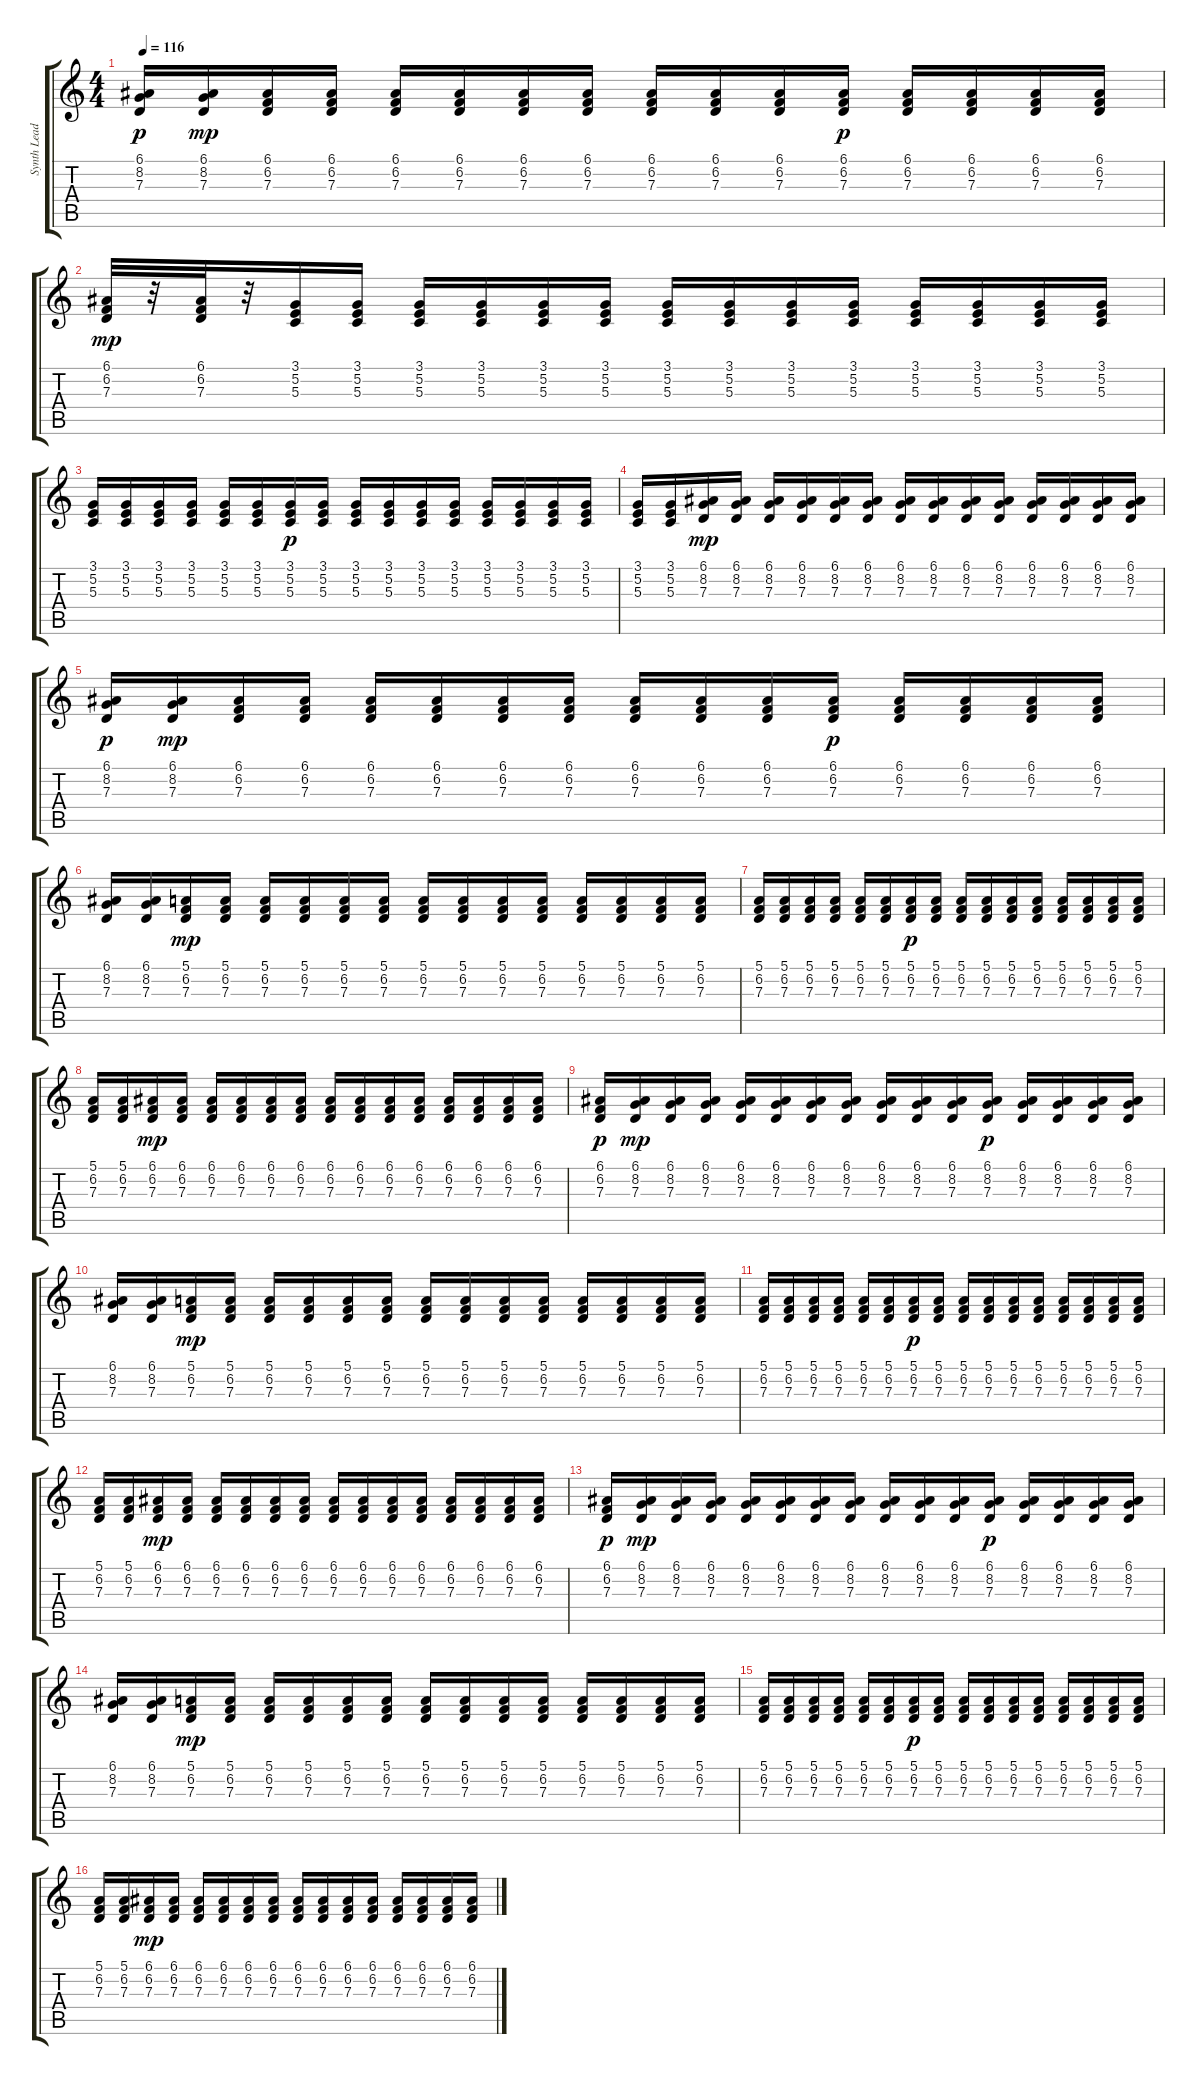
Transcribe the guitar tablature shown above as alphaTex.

\track ("Synth Lead (Square) " "Synth Lead") {instrument lead1square}
\staff {score tabs}
\tuning (E4 B3 G3 D3 A2 E2) {hide}
\ts (4 4)
\tempo 116
\clef g2
\ks c
(6.1 8.2 7.3).16{dy p volume 12} (6.1 8.2 7.3).16{dy mp volume 16} (6.1 6.2 7.3).16 (6.1 6.2 7.3).16{volume 16} (6.1 6.2 7.3).16 (6.1 6.2 7.3).16{volume 15} (6.1 6.2 7.3).16 (6.1 6.2 7.3).16{volume 14} (6.1 6.2 7.3).16 (6.1 6.2 7.3).16{volume 14} (6.1 6.2 7.3).16 (6.1 6.2 7.3).16{dy p volume 14} (6.1 6.2 7.3).16 (6.1 6.2 7.3).16{volume 13} (6.1 6.2 7.3).16 (6.1 6.2 7.3).16{volume 12} |
(6.1 6.2 7.3).32{dy mp} r.32 (6.1 6.2 7.3).32 r.32 (3.1 5.2 5.3).16{volume 16} (3.1 5.2 5.3).16 (3.1 5.2 5.3).16{volume 16} (3.1 5.2 5.3).16 (3.1 5.2 5.3).16{volume 15} (3.1 5.2 5.3).16 (3.1 5.2 5.3).16{volume 14} (3.1 5.2 5.3).16 (3.1 5.2 5.3).16{volume 14} (3.1 5.2 5.3).16 (3.1 5.2 5.3).16{volume 14} (3.1 5.2 5.3).16 (3.1 5.2 5.3).16{volume 13} (3.1 5.2 5.3).16 |
(3.1 5.2 5.3).16{volume 12} (3.1 5.2 5.3).16 (3.1 5.2 5.3).16{volume 12} (3.1 5.2 5.3).16 (3.1 5.2 5.3).16{volume 12} (3.1 5.2 5.3).16 (3.1 5.2 5.3).16{dy p volume 11} (3.1 5.2 5.3).16 (3.1 5.2 5.3).16{volume 10} (3.1 5.2 5.3).16 (3.1 5.2 5.3).16{volume 10} (3.1 5.2 5.3).16 (3.1 5.2 5.3).16{volume 10} (3.1 5.2 5.3).16 (3.1 5.2 5.3).16{volume 9} (3.1 5.2 5.3).16 |
(3.1 5.2 5.3).16{volume 8} (3.1 5.2 5.3).16 (6.1 8.2 7.3).16{dy mp volume 16} (6.1 8.2 7.3).16 (6.1 8.2 7.3).16{volume 16} (6.1 8.2 7.3).16 (6.1 8.2 7.3).16{volume 15} (6.1 8.2 7.3).16 (6.1 8.2 7.3).16{volume 14} (6.1 8.2 7.3).16 (6.1 8.2 7.3).16{volume 14} (6.1 8.2 7.3).16 (6.1 8.2 7.3).16{volume 14} (6.1 8.2 7.3).16 (6.1 8.2 7.3).16{volume 13} (6.1 8.2 7.3).16 |
(6.1 8.2 7.3).16{dy p volume 12} (6.1 8.2 7.3).16{dy mp volume 16} (6.1 6.2 7.3).16 (6.1 6.2 7.3).16{volume 16} (6.1 6.2 7.3).16 (6.1 6.2 7.3).16{volume 15} (6.1 6.2 7.3).16 (6.1 6.2 7.3).16{volume 14} (6.1 6.2 7.3).16 (6.1 6.2 7.3).16{volume 14} (6.1 6.2 7.3).16 (6.1 6.2 7.3).16{dy p volume 14} (6.1 6.2 7.3).16 (6.1 6.2 7.3).16{volume 13} (6.1 6.2 7.3).16 (6.1 6.2 7.3).16{volume 12} |
(6.1 8.2 7.3).16 (6.1 8.2 7.3).16{volume 12} (5.1 6.2 7.3).16{dy mp volume 16} (5.1 6.2 7.3).16 (5.1 6.2 7.3).16{volume 16} (5.1 6.2 7.3).16 (5.1 6.2 7.3).16{volume 15} (5.1 6.2 7.3).16 (5.1 6.2 7.3).16{volume 14} (5.1 6.2 7.3).16 (5.1 6.2 7.3).16{volume 14} (5.1 6.2 7.3).16 (5.1 6.2 7.3).16{volume 14} (5.1 6.2 7.3).16 (5.1 6.2 7.3).16{volume 13} (5.1 6.2 7.3).16 |
(5.1 6.2 7.3).16{volume 12} (5.1 6.2 7.3).16 (5.1 6.2 7.3).16{volume 12} (5.1 6.2 7.3).16 (5.1 6.2 7.3).16{volume 12} (5.1 6.2 7.3).16 (5.1 6.2 7.3).16{dy p volume 11} (5.1 6.2 7.3).16 (5.1 6.2 7.3).16{volume 10} (5.1 6.2 7.3).16 (5.1 6.2 7.3).16{volume 10} (5.1 6.2 7.3).16 (5.1 6.2 7.3).16{volume 10} (5.1 6.2 7.3).16 (5.1 6.2 7.3).16{volume 9} (5.1 6.2 7.3).16 |
(5.1 6.2 7.3).16{volume 8} (5.1 6.2 7.3).16 (6.1 6.2 7.3).16{dy mp volume 16} (6.1 6.2 7.3).16 (6.1 6.2 7.3).16{volume 16} (6.1 6.2 7.3).16 (6.1 6.2 7.3).16{volume 15} (6.1 6.2 7.3).16 (6.1 6.2 7.3).16{volume 14} (6.1 6.2 7.3).16 (6.1 6.2 7.3).16{volume 14} (6.1 6.2 7.3).16 (6.1 6.2 7.3).16{volume 14} (6.1 6.2 7.3).16 (6.1 6.2 7.3).16{volume 13} (6.1 6.2 7.3).16 |
(6.1 6.2 7.3).16{dy p volume 12} (6.1 8.2 7.3).16{dy mp volume 16} (6.1 8.2 7.3).16 (6.1 8.2 7.3).16{volume 16} (6.1 8.2 7.3).16 (6.1 8.2 7.3).16{volume 15} (6.1 8.2 7.3).16 (6.1 8.2 7.3).16{volume 14} (6.1 8.2 7.3).16 (6.1 8.2 7.3).16{volume 14} (6.1 8.2 7.3).16 (6.1 8.2 7.3).16{dy p volume 14} (6.1 8.2 7.3).16 (6.1 8.2 7.3).16{volume 13} (6.1 8.2 7.3).16 (6.1 8.2 7.3).16{volume 12} |
(6.1 8.2 7.3).16 (6.1 8.2 7.3).16{volume 12} (5.1 6.2 7.3).16{dy mp volume 16} (5.1 6.2 7.3).16 (5.1 6.2 7.3).16{volume 16} (5.1 6.2 7.3).16 (5.1 6.2 7.3).16{volume 15} (5.1 6.2 7.3).16 (5.1 6.2 7.3).16{volume 14} (5.1 6.2 7.3).16 (5.1 6.2 7.3).16{volume 14} (5.1 6.2 7.3).16 (5.1 6.2 7.3).16{volume 14} (5.1 6.2 7.3).16 (5.1 6.2 7.3).16{volume 13} (5.1 6.2 7.3).16 |
(5.1 6.2 7.3).16{volume 12} (5.1 6.2 7.3).16 (5.1 6.2 7.3).16{volume 12} (5.1 6.2 7.3).16 (5.1 6.2 7.3).16{volume 12} (5.1 6.2 7.3).16 (5.1 6.2 7.3).16{dy p volume 11} (5.1 6.2 7.3).16 (5.1 6.2 7.3).16{volume 10} (5.1 6.2 7.3).16 (5.1 6.2 7.3).16{volume 10} (5.1 6.2 7.3).16 (5.1 6.2 7.3).16{volume 10} (5.1 6.2 7.3).16 (5.1 6.2 7.3).16{volume 9} (5.1 6.2 7.3).16 |
(5.1 6.2 7.3).16{volume 8} (5.1 6.2 7.3).16 (6.1 6.2 7.3).16{dy mp volume 16} (6.1 6.2 7.3).16 (6.1 6.2 7.3).16{volume 16} (6.1 6.2 7.3).16 (6.1 6.2 7.3).16{volume 15} (6.1 6.2 7.3).16 (6.1 6.2 7.3).16{volume 14} (6.1 6.2 7.3).16 (6.1 6.2 7.3).16{volume 14} (6.1 6.2 7.3).16 (6.1 6.2 7.3).16{volume 14} (6.1 6.2 7.3).16 (6.1 6.2 7.3).16{volume 13} (6.1 6.2 7.3).16 |
(6.1 6.2 7.3).16{dy p volume 12} (6.1 8.2 7.3).16{dy mp volume 16} (6.1 8.2 7.3).16 (6.1 8.2 7.3).16{volume 16} (6.1 8.2 7.3).16 (6.1 8.2 7.3).16{volume 15} (6.1 8.2 7.3).16 (6.1 8.2 7.3).16{volume 14} (6.1 8.2 7.3).16 (6.1 8.2 7.3).16{volume 14} (6.1 8.2 7.3).16 (6.1 8.2 7.3).16{dy p volume 14} (6.1 8.2 7.3).16 (6.1 8.2 7.3).16{volume 13} (6.1 8.2 7.3).16 (6.1 8.2 7.3).16{volume 12} |
(6.1 8.2 7.3).16 (6.1 8.2 7.3).16{volume 12} (5.1 6.2 7.3).16{dy mp volume 16} (5.1 6.2 7.3).16 (5.1 6.2 7.3).16{volume 16} (5.1 6.2 7.3).16 (5.1 6.2 7.3).16{volume 15} (5.1 6.2 7.3).16 (5.1 6.2 7.3).16{volume 14} (5.1 6.2 7.3).16 (5.1 6.2 7.3).16{volume 14} (5.1 6.2 7.3).16 (5.1 6.2 7.3).16{volume 14} (5.1 6.2 7.3).16 (5.1 6.2 7.3).16{volume 13} (5.1 6.2 7.3).16 |
(5.1 6.2 7.3).16{volume 12} (5.1 6.2 7.3).16 (5.1 6.2 7.3).16{volume 12} (5.1 6.2 7.3).16 (5.1 6.2 7.3).16{volume 12} (5.1 6.2 7.3).16 (5.1 6.2 7.3).16{dy p volume 11} (5.1 6.2 7.3).16 (5.1 6.2 7.3).16{volume 10} (5.1 6.2 7.3).16 (5.1 6.2 7.3).16{volume 10} (5.1 6.2 7.3).16 (5.1 6.2 7.3).16{volume 10} (5.1 6.2 7.3).16 (5.1 6.2 7.3).16{volume 9} (5.1 6.2 7.3).16 |
(5.1 6.2 7.3).16{volume 8} (5.1 6.2 7.3).16 (6.1 6.2 7.3).16{dy mp volume 16} (6.1 6.2 7.3).16 (6.1 6.2 7.3).16{volume 16} (6.1 6.2 7.3).16 (6.1 6.2 7.3).16{volume 15} (6.1 6.2 7.3).16 (6.1 6.2 7.3).16{volume 14} (6.1 6.2 7.3).16 (6.1 6.2 7.3).16{volume 14} (6.1 6.2 7.3).16 (6.1 6.2 7.3).16{volume 14} (6.1 6.2 7.3).16 (6.1 6.2 7.3).16{volume 13} (6.1 6.2 7.3).16
